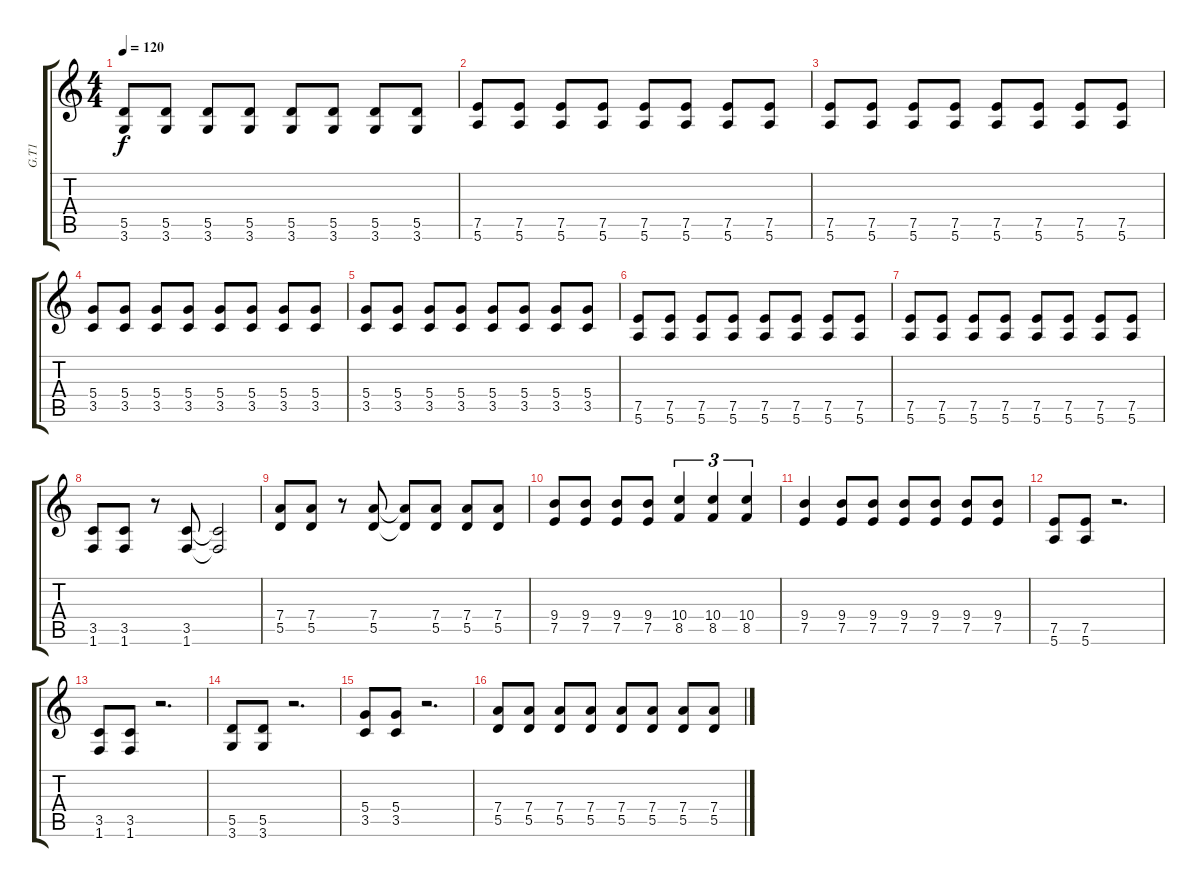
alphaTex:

\track ("G.T1" "G.T1") {instrument distortionguitar}
\staff {score tabs}
\tuning (E4 B3 G3 D3 A2 E2) {hide}
\ts (4 4)
\tempo 120
\clef g2
\ks c
(5.5 3.6).8{dy f} (5.5 3.6).8 (5.5 3.6).8 (5.5 3.6).8 (5.5 3.6).8 (5.5 3.6).8 (5.5 3.6).8 (5.5 3.6).8 |
(7.5 5.6).8 (7.5 5.6).8 (7.5 5.6).8 (7.5 5.6).8 (7.5 5.6).8 (7.5 5.6).8 (7.5 5.6).8 (7.5 5.6).8 |
(7.5 5.6).8 (7.5 5.6).8 (7.5 5.6).8 (7.5 5.6).8 (7.5 5.6).8 (7.5 5.6).8 (7.5 5.6).8 (7.5 5.6).8 |
(5.4 3.5).8 (5.4 3.5).8 (5.4 3.5).8 (5.4 3.5).8 (5.4 3.5).8 (5.4 3.5).8 (5.4 3.5).8 (5.4 3.5).8 |
(5.4 3.5).8 (5.4 3.5).8 (5.4 3.5).8 (5.4 3.5).8 (5.4 3.5).8 (5.4 3.5).8 (5.4 3.5).8 (5.4 3.5).8 |
(7.5 5.6).8 (7.5 5.6).8 (7.5 5.6).8 (7.5 5.6).8 (7.5 5.6).8 (7.5 5.6).8 (7.5 5.6).8 (7.5 5.6).8 |
(7.5 5.6).8 (7.5 5.6).8 (7.5 5.6).8 (7.5 5.6).8 (7.5 5.6).8 (7.5 5.6).8 (7.5 5.6).8 (7.5 5.6).8 |
(3.5 1.6).8 (3.5 1.6).8 r.8 (3.5 1.6).8 (3.5{t} 1.6{t}).2 |
(7.4 5.5).8 (7.4 5.5).8 r.8 (7.4 5.5).8 (7.4{t} 5.5{t}).8 (7.4 5.5).8 (7.4 5.5).8 (7.4 5.5).8 |
(9.4 7.5).8 (9.4 7.5).8 (9.4 7.5).8 (9.4 7.5).8 (10.4 8.5).4{tu (3 2)} (10.4 8.5).4{tu (3 2)} (10.4 8.5).4{tu (3 2)} |
(9.4 7.5).4 (9.4 7.5).8 (9.4 7.5).8 (9.4 7.5).8 (9.4 7.5).8 (9.4 7.5).8 (9.4 7.5).8 |
(7.5 5.6).8 (7.5 5.6).8 r.2{d} |
(3.5 1.6).8 (3.5 1.6).8 r.2{d} |
(5.5 3.6).8 (5.5 3.6).8 r.2{d} |
(5.4 3.5).8 (5.4 3.5).8 r.2{d} |
(7.4 5.5).8 (7.4 5.5).8 (7.4 5.5).8 (7.4 5.5).8 (7.4 5.5).8 (7.4 5.5).8 (7.4 5.5).8 (7.4 5.5).8
